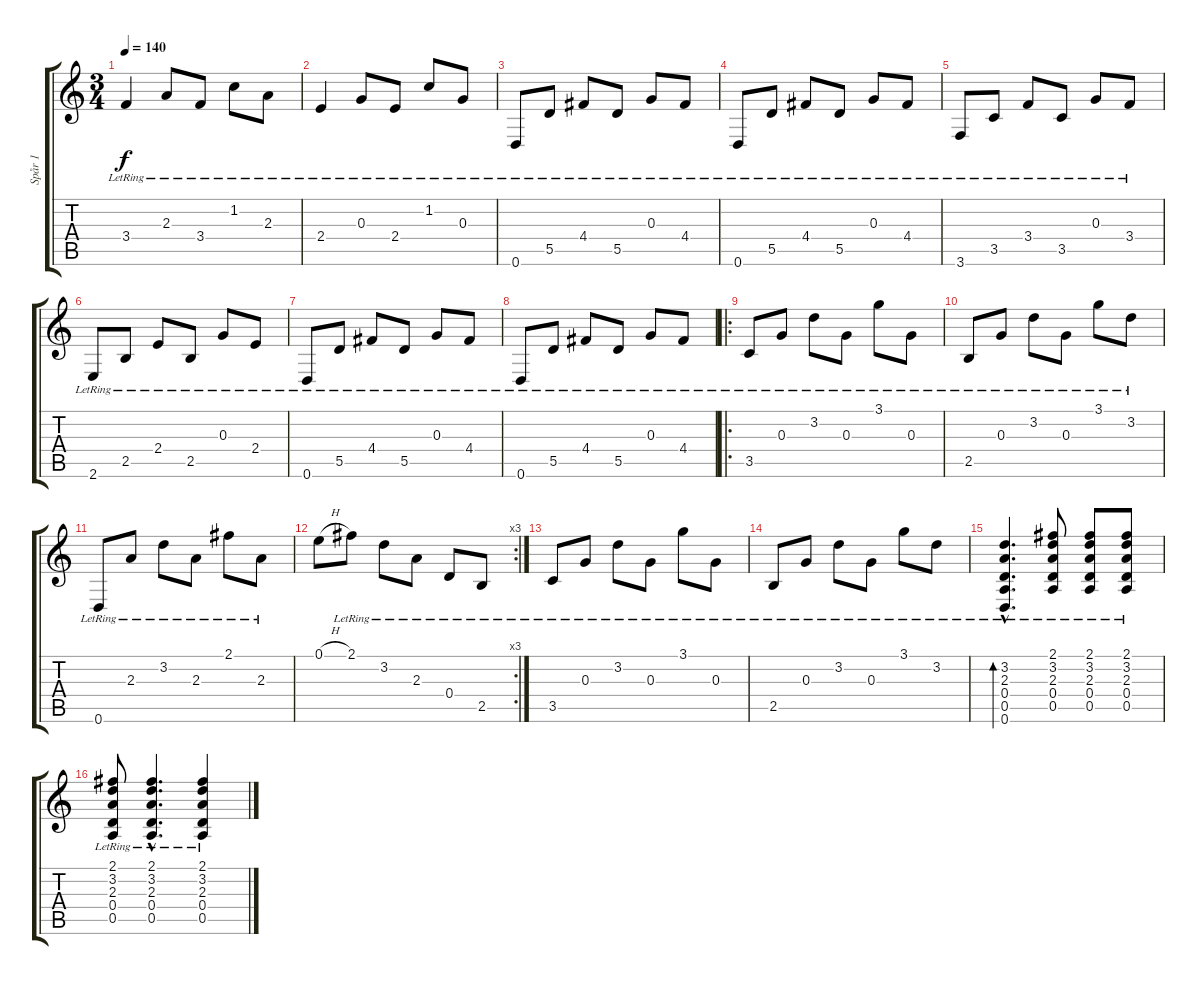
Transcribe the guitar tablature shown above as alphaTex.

\track ("Spår 1" "Spår 1") {instrument acousticguitarsteel}
\staff {score tabs}
\tuning (E4 B3 G3 D3 A2 D2) {hide}
\ts (3 4)
\tempo 140
\clef g2
\ks c
3.4{lr}.4{dy f} 2.3{lr}.8 3.4{lr}.8 1.2{lr}.8 2.3{lr}.8 |
2.4{lr}.4 0.3{lr}.8 2.4{lr}.8 1.2{lr}.8 0.3{lr}.8 |
0.6{lr}.8 5.5{lr}.8 4.4{lr}.8 5.5{lr}.8 0.3{lr}.8 4.4{lr}.8 |
0.6{lr}.8 5.5{lr}.8 4.4{lr}.8 5.5{lr}.8 0.3{lr}.8 4.4{lr}.8 |
3.6{lr}.8 3.5{lr}.8 3.4{lr}.8 3.5{lr}.8 0.3{lr}.8 3.4{lr}.8 |
2.6{lr}.8 2.5{lr}.8 2.4{lr}.8 2.5{lr}.8 0.3{lr}.8 2.4{lr}.8 |
0.6{lr}.8 5.5{lr}.8 4.4{lr}.8 5.5{lr}.8 0.3{lr}.8 4.4{lr}.8 |
0.6{lr}.8 5.5{lr}.8 4.4{lr}.8 5.5{lr}.8 0.3{lr}.8 4.4{lr}.8 |
\ro
3.5{lr}.8 0.3{lr}.8 3.2{lr}.8 0.3{lr}.8 3.1{lr}.8 0.3{lr}.8 |
2.5{lr}.8 0.3{lr}.8 3.2{lr}.8 0.3{lr}.8 3.1{lr}.8 3.2{lr}.8 |
0.6{lr}.8 2.3{lr}.8 3.2{lr}.8 2.3{lr}.8 2.1{lr}.8 2.3{lr}.8 |
\rc 3
0.1{h}.8 2.1{lr}.8 3.2{lr}.8 2.3{lr}.8 0.4{lr}.8 2.5{lr}.8 |
3.5{lr}.8 0.3{lr}.8 3.2{lr}.8 0.3{lr}.8 3.1{lr}.8 0.3{lr}.8 |
2.5{lr}.8 0.3{lr}.8 3.2{lr}.8 0.3{lr}.8 3.1{lr}.8 3.2{lr}.8 |
(3.2{hac lr} 2.3{hac lr} 0.4{hac lr} 0.5{hac lr} 0.6{hac lr}).4{d bd 120} (2.1{lr} 3.2{lr} 2.3{lr} 0.4{lr} 0.5{lr}).8 (2.1{lr} 3.2{lr} 2.3{lr} 0.4{lr} 0.5{lr}).8 (2.1{lr} 3.2{lr} 2.3{lr} 0.4{lr} 0.5{lr}).8 |
(2.1{lr} 3.2{lr} 2.3{lr} 0.4{lr} 0.5{lr}).8 (2.1{hac lr} 3.2{hac lr} 2.3{hac lr} 0.4{hac lr} 0.5{hac lr}).4{d} (2.1{lr} 3.2{lr} 2.3{lr} 0.4{lr} 0.5{lr}).4
